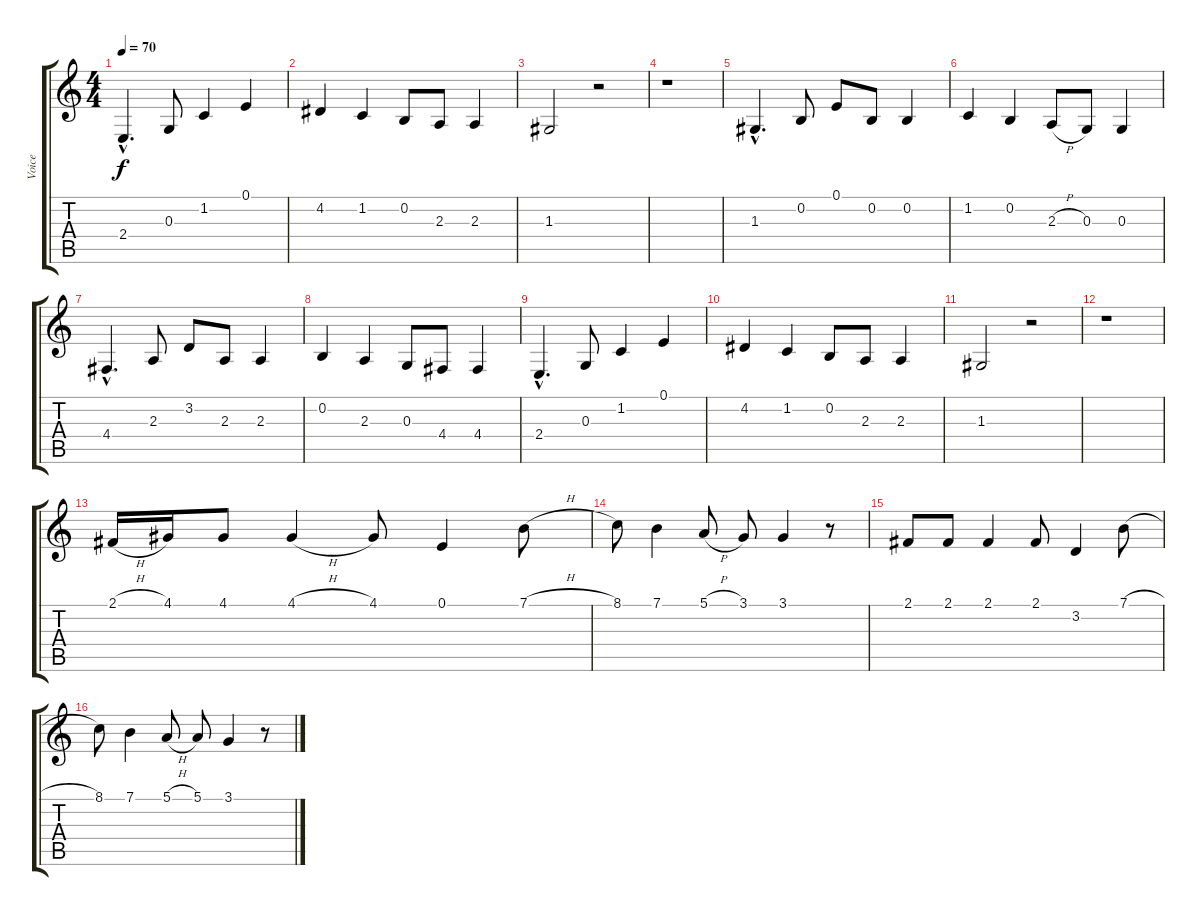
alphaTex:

\track ("Voice" "Voice") {instrument brightacousticpiano}
\staff {score tabs}
\tuning (E4 B3 G3 D3 A2 E2) {hide}
\ts (4 4)
\tempo 70
\clef g2
\ks c
2.4{hac}.4{d dy f} 0.3.8 1.2.4 0.1.4 |
4.2.4 1.2.4 0.2.8 2.3.8 2.3.4 |
1.3.2 r.2 |
r.1 |
1.3{hac}.4{d} 0.2.8 0.1.8 0.2.8 0.2.4 |
1.2.4 0.2.4 2.3{h}.8 0.3.8 0.3.4 |
4.4{hac}.4{d} 2.3.8 3.2.8 2.3.8 2.3.4 |
0.2.4 2.3.4 0.3.8 4.4.8 4.4.4 |
2.4{hac}.4{d} 0.3.8 1.2.4 0.1.4 |
4.2.4 1.2.4 0.2.8 2.3.8 2.3.4 |
1.3.2 r.2 |
r.1 |
2.1{h}.16 4.1.16 4.1.8 4.1{h}.4 4.1.8 0.1.4 7.1{h}.8 |
8.1.8 7.1.4 5.1{h}.8 3.1.8 3.1.4 r.8 |
2.1.8 2.1.8 2.1.4 2.1.8 3.2.4 7.1{h}.8 |
8.1.8 7.1.4 5.1{h}.8 5.1.8 3.1.4 r.8
